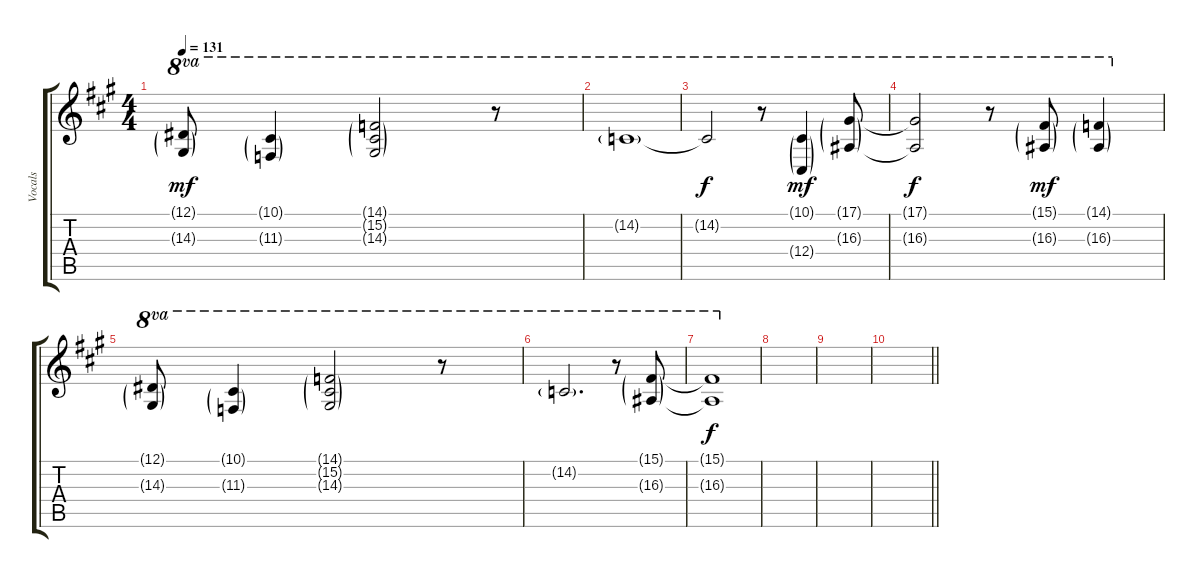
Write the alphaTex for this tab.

\track ("Vocals" "Vocals") {instrument vibraphone}
\staff {score tabs}
\tuning (Eb4 Bb3 Gb3 Db3 Ab2 Eb2) {hide}
\ts (4 4)
\tempo 131
\clef g2
\ks a
(12.1{g} 14.3{g}).8{ot 8va dy mf} (10.1{g} 11.3{g}).4{ot 8va} (14.1{g} 15.2{g} 14.3{g}).2{ot 8va} r.8{ot 8va} |
14.2{g}.1{ot 8va} |
14.2{t}.2{ot 8va dy f} r.8{ot 8va} (10.1{g} 12.4{g}).4{ot 8va dy mf} (17.1{g} 16.3{g}).8{ot 8va} |
(17.1{t} 16.3{t}).2{ot 8va dy f} r.8{ot 8va} (15.1{g} 16.3{g}).8{ot 8va dy mf} (14.1{g} 16.3{g}).4{ot 8va} |
(12.1{g} 14.3{g}).8{ot 8va} (10.1{g} 11.3{g}).4{ot 8va} (14.1{g} 15.2{g} 14.3{g}).2{ot 8va} r.8{ot 8va} |
14.2{g}.2{d ot 8va} r.8{ot 8va} (15.1{g} 16.3{g}).8{ot 8va} |
(15.1{t} 16.3{t}).1{ot 8va dy f} |
|
|
\barLineRight lightlight
